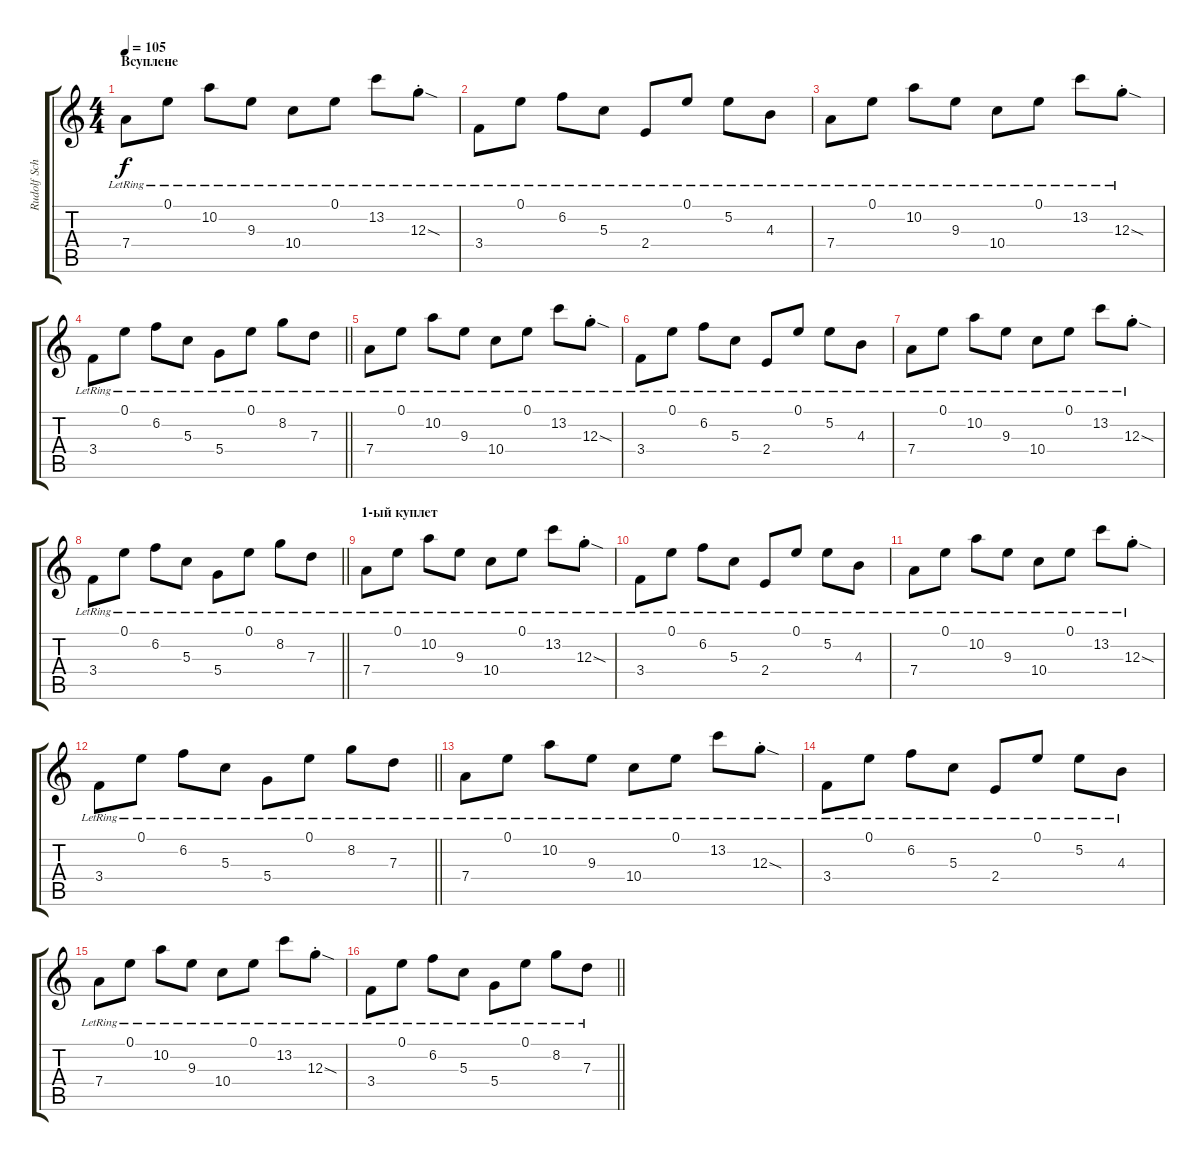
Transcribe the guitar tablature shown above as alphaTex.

\track ("Rudolf Scheneker" "Rudolf Sch") {instrument electricguitarclean}
\staff {score tabs}
\tuning (E4 B3 G3 D3 A2 E2) {hide}
\ts (4 4)
\section ("" "Всуплене")
\tempo 105
\clef g2
\ks c
7.4{lr}.8{dy f instrument electricguitarclean} 0.1{lr}.8 10.2{lr}.8 9.3{lr}.8 10.4{lr}.8 0.1{lr}.8 13.2{lr}.8 12.3{sod st lr}.8 |
3.4{lr}.8 0.1{lr}.8 6.2{lr}.8 5.3{lr}.8 2.4{lr}.8 0.1{lr}.8 5.2{lr}.8 4.3{lr}.8 |
7.4{lr}.8 0.1{lr}.8 10.2{lr}.8 9.3{lr}.8 10.4{lr}.8 0.1{lr}.8 13.2{lr}.8 12.3{sod st lr}.8 |
\barLineRight lightlight
3.4{lr}.8 0.1{lr}.8 6.2{lr}.8 5.3{lr}.8 5.4{lr}.8 0.1{lr}.8 8.2{lr}.8 7.3{lr}.8 |
7.4{lr}.8 0.1{lr}.8 10.2{lr}.8 9.3{lr}.8 10.4{lr}.8 0.1{lr}.8 13.2{lr}.8 12.3{sod st lr}.8 |
3.4{lr}.8 0.1{lr}.8 6.2{lr}.8 5.3{lr}.8 2.4{lr}.8 0.1{lr}.8 5.2{lr}.8 4.3{lr}.8 |
7.4{lr}.8 0.1{lr}.8 10.2{lr}.8 9.3{lr}.8 10.4{lr}.8 0.1{lr}.8 13.2{lr}.8 12.3{sod st lr}.8 |
\barLineRight lightlight
3.4{lr}.8 0.1{lr}.8 6.2{lr}.8 5.3{lr}.8 5.4{lr}.8 0.1{lr}.8 8.2{lr}.8 7.3{lr}.8 |
\section ("" "1-ый куплет")
7.4{lr}.8 0.1{lr}.8 10.2{lr}.8 9.3{lr}.8 10.4{lr}.8 0.1{lr}.8 13.2{lr}.8 12.3{sod st lr}.8 |
3.4{lr}.8 0.1{lr}.8 6.2{lr}.8 5.3{lr}.8 2.4{lr}.8 0.1{lr}.8 5.2{lr}.8 4.3{lr}.8 |
7.4{lr}.8 0.1{lr}.8 10.2{lr}.8 9.3{lr}.8 10.4{lr}.8 0.1{lr}.8 13.2{lr}.8 12.3{sod st lr}.8 |
\barLineRight lightlight
3.4{lr}.8 0.1{lr}.8 6.2{lr}.8 5.3{lr}.8 5.4{lr}.8 0.1{lr}.8 8.2{lr}.8 7.3{lr}.8 |
7.4{lr}.8 0.1{lr}.8 10.2{lr}.8 9.3{lr}.8 10.4{lr}.8 0.1{lr}.8 13.2{lr}.8 12.3{sod st lr}.8 |
3.4{lr}.8 0.1{lr}.8 6.2{lr}.8 5.3{lr}.8 2.4{lr}.8 0.1{lr}.8 5.2{lr}.8 4.3{lr}.8 |
7.4{lr}.8 0.1{lr}.8 10.2{lr}.8 9.3{lr}.8 10.4{lr}.8 0.1{lr}.8 13.2{lr}.8 12.3{sod st lr}.8 |
\barLineRight lightlight
3.4{lr}.8 0.1{lr}.8 6.2{lr}.8 5.3{lr}.8 5.4{lr}.8 0.1{lr}.8 8.2{lr}.8 7.3{lr}.8
